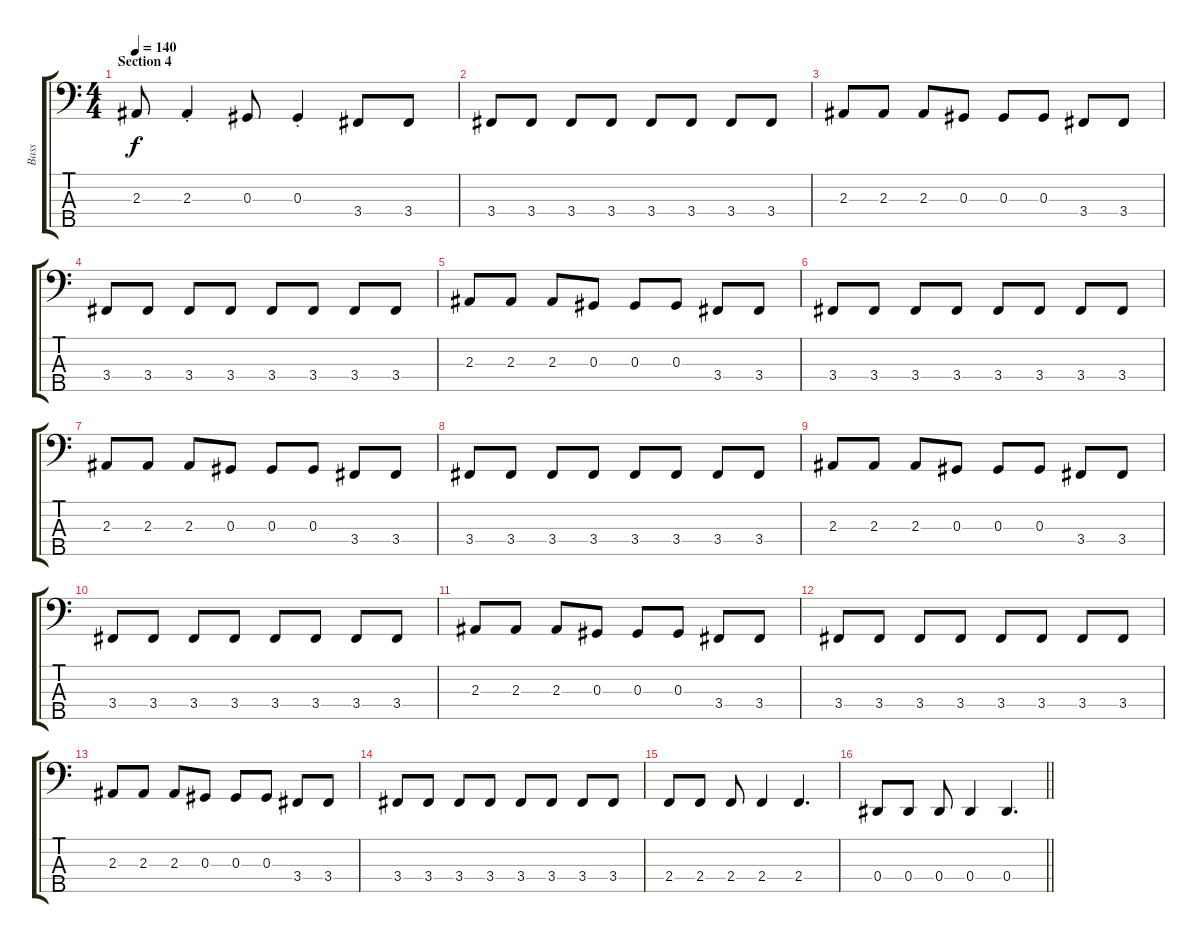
\track ("Bass" "Bass") {instrument electricbassfinger}
\staff {score tabs}
\tuning (Gb2 Db2 Ab1 Eb1 Bb0) {hide}
\ts (4 4)
\section ("" "Section 4")
\tempo 140
\clef f4
\ks c
2.3.8{dy f} 2.3{st}.4 0.3.8 0.3{st}.4 3.4.8 3.4.8 |
3.4.8 3.4.8 3.4.8 3.4.8 3.4.8 3.4.8 3.4.8 3.4.8 |
2.3.8 2.3.8 2.3.8 0.3.8 0.3.8 0.3.8 3.4.8 3.4.8 |
3.4.8 3.4.8 3.4.8 3.4.8 3.4.8 3.4.8 3.4.8 3.4.8 |
2.3.8 2.3.8 2.3.8 0.3.8 0.3.8 0.3.8 3.4.8 3.4.8 |
3.4.8 3.4.8 3.4.8 3.4.8 3.4.8 3.4.8 3.4.8 3.4.8 |
2.3.8 2.3.8 2.3.8 0.3.8 0.3.8 0.3.8 3.4.8 3.4.8 |
3.4.8 3.4.8 3.4.8 3.4.8 3.4.8 3.4.8 3.4.8 3.4.8 |
2.3.8 2.3.8 2.3.8 0.3.8 0.3.8 0.3.8 3.4.8 3.4.8 |
3.4.8 3.4.8 3.4.8 3.4.8 3.4.8 3.4.8 3.4.8 3.4.8 |
2.3.8 2.3.8 2.3.8 0.3.8 0.3.8 0.3.8 3.4.8 3.4.8 |
3.4.8 3.4.8 3.4.8 3.4.8 3.4.8 3.4.8 3.4.8 3.4.8 |
2.3.8 2.3.8 2.3.8 0.3.8 0.3.8 0.3.8 3.4.8 3.4.8 |
3.4.8 3.4.8 3.4.8 3.4.8 3.4.8 3.4.8 3.4.8 3.4.8 |
2.4.8 2.4.8 2.4.8 2.4.4 2.4.4{d} |
\barLineRight lightlight
0.4.8 0.4.8 0.4.8 0.4.4 0.4.4{d}
